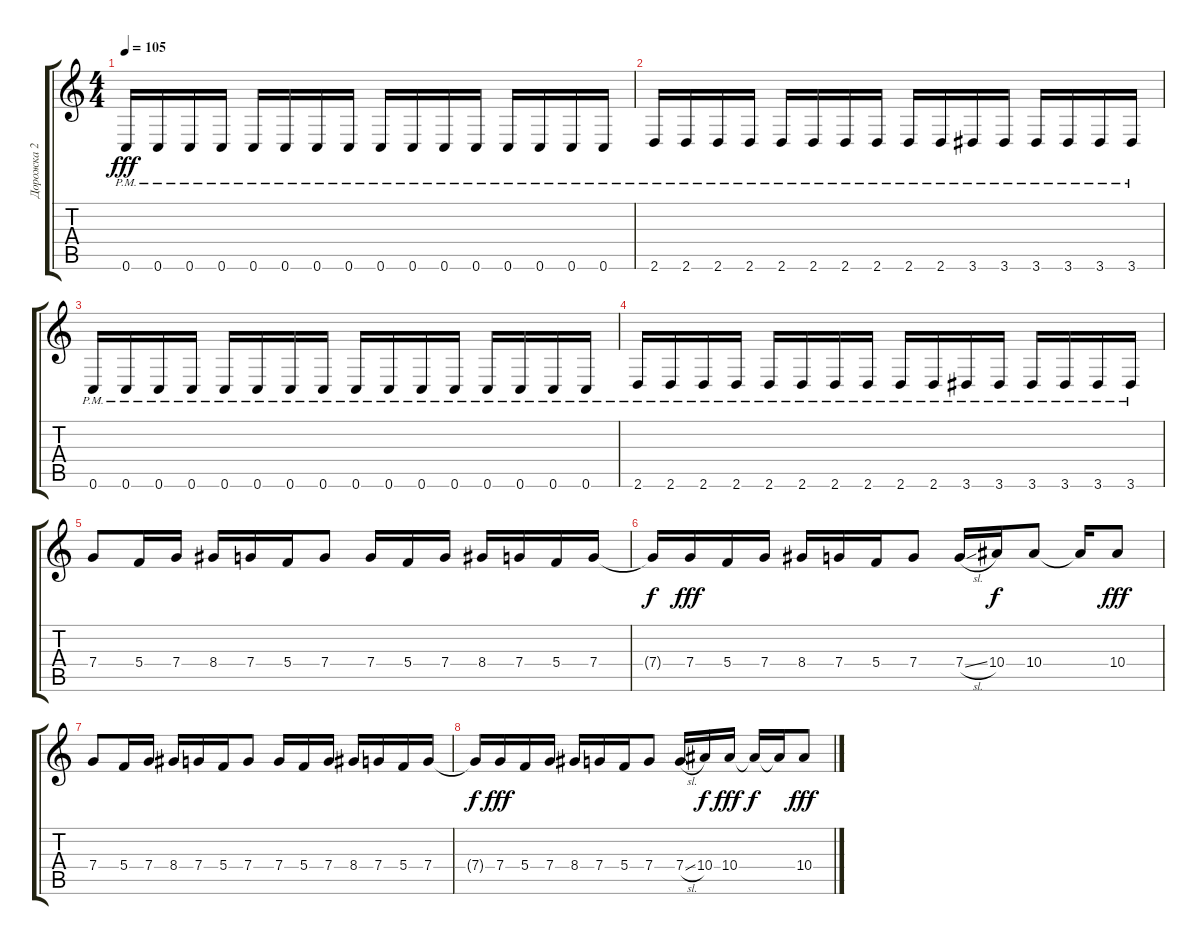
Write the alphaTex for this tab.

\track ("Дорожка 2" "Дорожка 2") {instrument overdrivenguitar}
\staff {score tabs}
\tuning (D4 A3 F3 C3 G2 C2) {hide}
\ts (4 4)
\tempo 105
\clef g2
\ks c
0.6{pm}.16{dy fff} 0.6{pm}.16 0.6{pm}.16 0.6{pm}.16 0.6{pm}.16 0.6{pm}.16 0.6{pm}.16 0.6{pm}.16 0.6{pm}.16 0.6{pm}.16 0.6{pm}.16 0.6{pm}.16 0.6{pm}.16 0.6{pm}.16 0.6{pm}.16 0.6{pm}.16 |
2.6{pm}.16 2.6{pm}.16 2.6{pm}.16 2.6{pm}.16 2.6{pm}.16 2.6{pm}.16 2.6{pm}.16 2.6{pm}.16 2.6{pm}.16 2.6{pm}.16 3.6{pm}.16 3.6{pm}.16 3.6{pm}.16 3.6{pm}.16 3.6{pm}.16 3.6{pm}.16 |
0.6{pm}.16 0.6{pm}.16 0.6{pm}.16 0.6{pm}.16 0.6{pm}.16 0.6{pm}.16 0.6{pm}.16 0.6{pm}.16 0.6{pm}.16 0.6{pm}.16 0.6{pm}.16 0.6{pm}.16 0.6{pm}.16 0.6{pm}.16 0.6{pm}.16 0.6{pm}.16 |
2.6{pm}.16 2.6{pm}.16 2.6{pm}.16 2.6{pm}.16 2.6{pm}.16 2.6{pm}.16 2.6{pm}.16 2.6{pm}.16 2.6{pm}.16 2.6{pm}.16 3.6{pm}.16 3.6{pm}.16 3.6{pm}.16 3.6{pm}.16 3.6{pm}.16 3.6{pm}.16 |
7.4.8 5.4.16 7.4.16 8.4.16 7.4.16 5.4.16 7.4.8 7.4.16 5.4.16 7.4.16 8.4.16 7.4.16 5.4.16 7.4.16 |
7.4{t}.16{dy f} 7.4.16{dy fff} 5.4.16 7.4.16 8.4.16 7.4.16 5.4.16 7.4.8 7.4{sl}.16 10.4.16{dy f} 10.4.8 10.4{t}.16 10.4.8{dy fff} |
7.4.8 5.4.16 7.4.16 8.4.16 7.4.16 5.4.16 7.4.8 7.4.16 5.4.16 7.4.16 8.4.16 7.4.16 5.4.16 7.4.16 |
7.4{t}.16{dy f} 7.4.16{dy fff} 5.4.16 7.4.16 8.4.16 7.4.16 5.4.16 7.4.8 7.4{sl}.16 10.4.16{dy f} 10.4.16{dy fff} 10.4{t}.16{dy f} 10.4{t}.16 10.4.8{dy fff}
